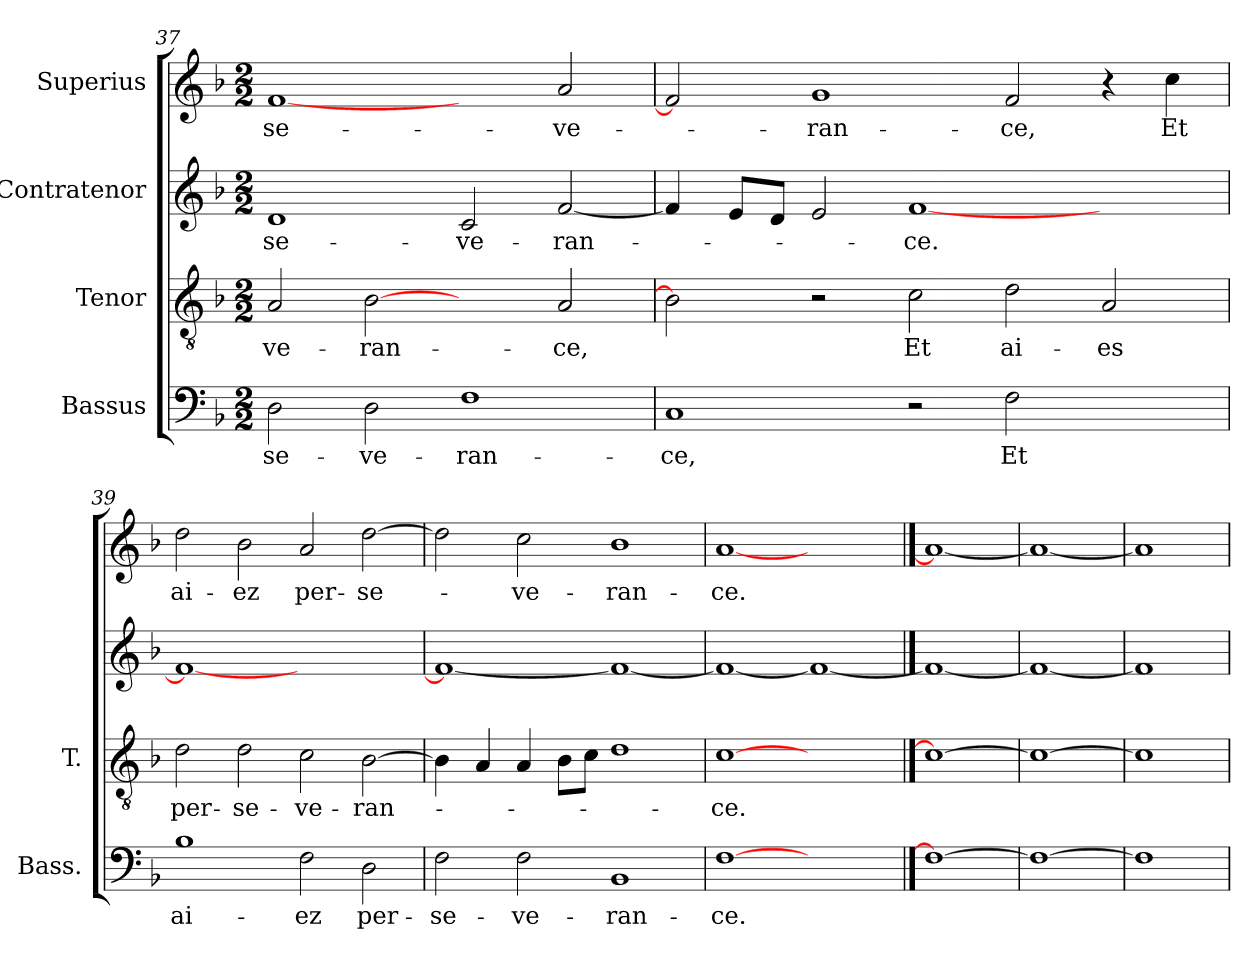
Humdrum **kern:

**kern	**text	**kern	**text	**kern	**text	**kern	**text
*part4	*part4	*part3	*part3	*part2	*part2	*part1	*part1
*staff4	*staff4	*staff3	*staff3	*staff2	*staff2	*staff1	*staff1
*I"Bassus	*	*I"Tenor	*	*I"Contratenor	*	*I"Superius	*
*I'Bass.	*	*I'T.	*	*	*	*	*
!!LO:LB:g=z
*clefF4	*	*clefGv2	*	*clefG2	*	*clefG2	*
*	*	*ITrd7c12	*	*	*	*	*
*k[b-]	*	*k[b-]	*	*k[b-]	*	*k[b-]	*
*F:	*	*F:	*	*F:	*	*F:	*
*M2/2	*	*M2/2	*	*M2/2	*	*M2/2	*
=37	=37	=37	=37	=37	=37	=37	=37
2D\	-se-	2AA/	-ve-	1d/	-se-	[1f/	-se-
2D\	-ve-	[2BB-\	-ran-	.	.	.	.
1F\	-ran-	2ryy	.	2c/	-ve-	2ryy	.
.	.	2AA/	-ce,	[2f/	-ran-	2a/	-ve-
=38	=38	=38	=38	=38	=38	=38	=38
1C/	-ce,	2BB-\]	.	4f/]	.	2f/]	.
.	.	.	.	8e/L	.	.	.
.	.	.	.	8d/J	.	.	.
.	.	2r	.	2e/	.	1g/	-ran-
2r	.	2C\	Et	[1f/	-ce.	.	.
2F\	Et	2D\	ai-	.	.	2f/	-ce,
2ryy	.	2AA/	-es	2ryy	.	4r	.
.	.	.	.	.	.	4cc\	Et
!!LO:LB:g=z
=39	=39	=39	=39	=39	=39	=39	=39
1B-\	ai-	2D\	per-	1f/_	.	2dd\	ai-
.	.	2D\	-se-	.	.	2b-\	-ez
2F\	-ez	2C\	-ve-	1ryy	.	2a/	per-
2D\	per-	[2BB-\	-ran-	.	.	[2dd\	-se-
=40	=40	=40	=40	=40	=40	=40	=40
2F\	-se-	4BB-\]	.	1f/_	.	2dd\]	.
.	.	4AA/	.	.	.	.	.
2F\	-ve-	4AA/	.	.	.	2cc\	-ve-
.	.	8BB-\L	.	.	.	.	.
.	.	8C\J	.	.	.	.	.
1BB-/	-ran-	1D\	.	1f/_	.	1b-\	-ran-
=41	=41	=41	=41	=41	=41	=41	=41
[1F\	-ce.	[1C\	-ce.	1f/_	.	[1a/	-ce.
1ryy	.	1ryy	.	1f/_	.	1ryy	.
==42	==42	==42	==42	==42	==42	==42	==42
1F\_	.	1C\_	.	1f/_	.	1a/_	.
=43	=43	=43	=43	=43	=43	=43	=43
1F\_	.	1C\_	.	1f/_	.	1a/_	.
=44	=44	=44	=44	=44	=44	=44	=44
1F\]	.	1C\]	.	1f/]	.	1a/]	.
=	=	=	=	=	=	=	=
*-	*-	*-	*-	*-	*-	*-	*-
